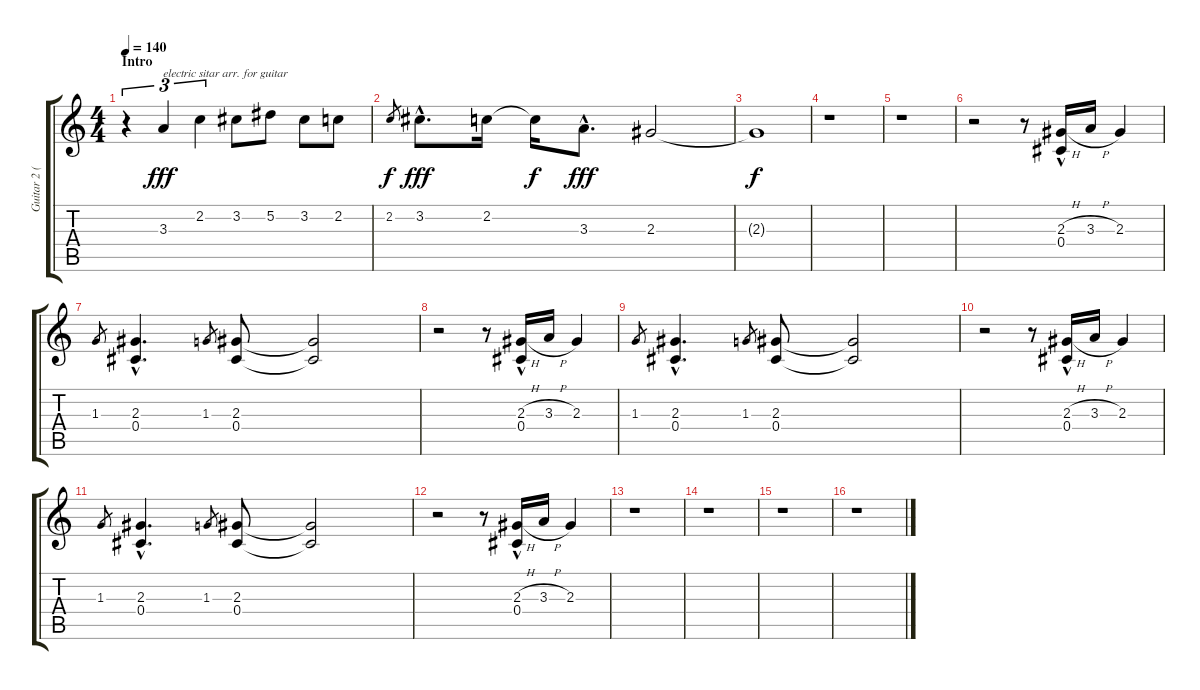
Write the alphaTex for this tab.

\track ("Guitar 2 (Izzy)" "Guitar 2 (") {instrument overdrivenguitar}
\staff {score tabs}
\tuning (Eb4 Bb3 Gb3 Db3 Ab2 Eb2) {hide}
\ts (4 4)
\section ("" "Intro")
\tempo 140
\clef g2
\ks c
r.4{tu (3 2) dy fff instrument sitar} 3.3.4{tu (3 2) txt "electric sitar arr. for guitar"} 2.2.4{tu (3 2)} 3.2.8 5.2.8 3.2.8 2.2.8 |
2.2.8{gr dy f} 3.2{hac}.8{d dy fff} 2.2.16 2.2{t}.16{dy f} 3.3{hac}.8{d dy fff} 2.3.2 |
2.3{t}.1{dy f} |
r.1 |
r.1 |
r.2 r.8 (2.3{h} 0.4{hac}).16 3.3{h}.16 2.3.4 |
1.3.8{gr} (2.3{hac} 0.4{hac}).4{d} 1.3.8{gr} (2.3 0.4).8 (2.3{t} 0.4{t}).2 |
r.2 r.8 (2.3{h} 0.4{hac}).16 3.3{h}.16 2.3.4 |
1.3.8{gr} (2.3{hac} 0.4{hac}).4{d} 1.3.8{gr} (2.3 0.4).8 (2.3{t} 0.4{t}).2 |
r.2 r.8 (2.3{h} 0.4{hac}).16 3.3{h}.16 2.3.4 |
1.3.8{gr} (2.3{hac} 0.4{hac}).4{d} 1.3.8{gr} (2.3 0.4).8 (2.3{t} 0.4{t}).2 |
r.2 r.8 (2.3{h} 0.4{hac}).16 3.3{h}.16 2.3.4 |
r.1 |
r.1 |
r.1 |
r.1
